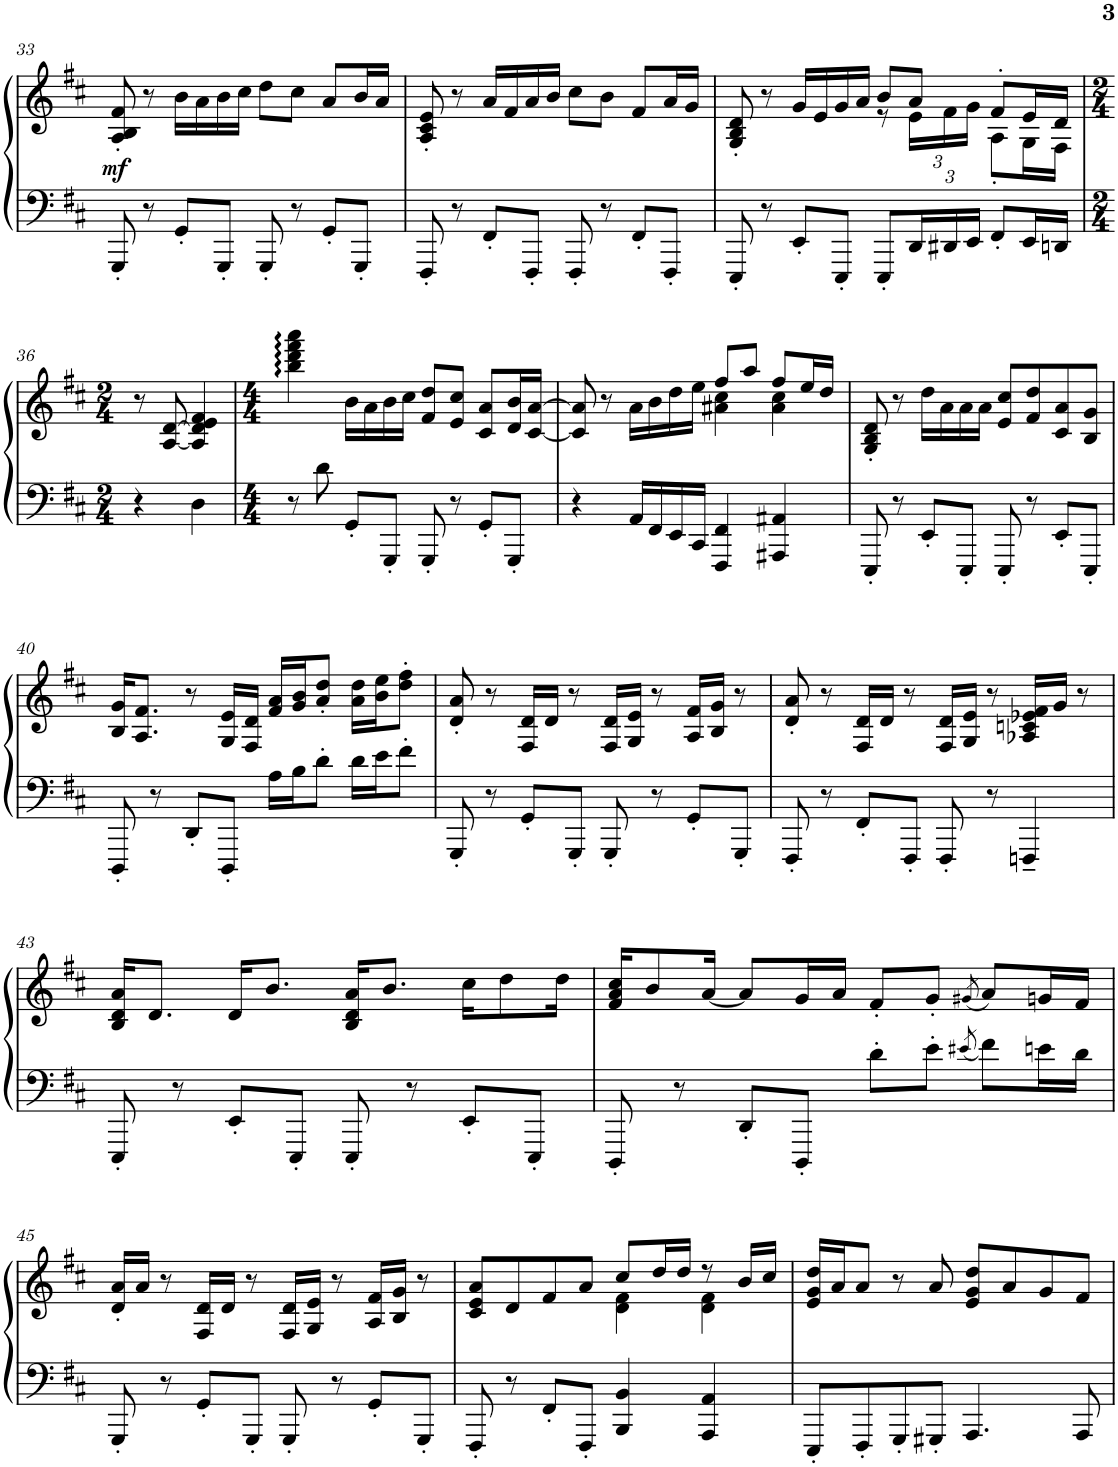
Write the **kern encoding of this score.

**kern	**kern	**dynam
*part1	*part1	*part1
*staff2	*staff1	*staff1/2
*I"Grand Piano	*	*
*I'Pno.	*	*
!!LO:PB:g=z
*clefF4	*clefG2	*
*k[f#c#]	*k[f#c#]	*
*M4/4	*M4/4	*
=33	=33	=33
!	!	!LO:DY:b
8GGG'/	8A/' 8B/' 8f#/'	mf
8r	8r	.
8GG'/L	16b\LL	.
.	16a\	.
8GGG'/J	16b\	.
.	16cc#\JJ	.
8GGG'/	8dd\L	.
8r	8cc#\J	.
8GG'/L	8a/L	.
8GGG'/J	16b/L	.
.	16a/JJ	.
=34	=34	=34
8FFF#'/	8A/' 8c#/' 8e/'	.
8r	8r	.
8FF#'/L	16a/LL	.
.	16f#/	.
8FFF#'/J	16a/	.
.	16b/JJ	.
8FFF#'/	8cc#\L	.
8r	8b\J	.
8FF#'/L	8f#/L	.
8FFF#'/J	16a/L	.
.	16g/JJ	.
=35	=35	=35
*	*^	*
8EEE'/	8G/' 8B/' 8d/'	2ryy	.
8r	8r	.	.
8EE'/L	16g/LL	.	.
.	16e/	.	.
8EEE'/J	16g/	.	.
.	16a/JJ	.	.
8EEE'/L	8b/L	8r	.
*Xbrackettup	*	*Xbrackettup	*
24DD/L	8a/J	24e\LL	.
24DD#X/	.	24f#\	.
24EE/JJ	.	24g\JJ	.
8FF#'/L	8f#'/L	8A'\L	.
16EE/L	16e/L	16G\L	.
16DDn/JJ	16d/JJ	16F#\JJ	.
*	*v	*v	*
!!LO:LB:g=z
=36	=36	=36
*M2/4	*M2/4	*
4r	8r	.
.	[8A/ [8d/	.
4D\	4A/] 4d/] 4e/ 4f#/	.
=37	=37	=37
*M4/4	*M4/4	*
8r	4bb\: 4ddd\: 4fff#\: 4aaa\:	.
8d\	.	.
8GG'/L	16b\LL	.
.	16a\	.
8GGG'/J	16b\	.
.	16cc#\JJ	.
8GGG'/	8f#/ 8dd/L	.
8r	8e/ 8cc#/J	.
8GG'/L	8c#/ 8a/L	.
8GGG'/J	16d/ 16b/L	.
.	[16c#/ [16a/JJ	.
=38	=38	=38
*	*^	*
4r	8c#/] 8a/]	2ryy	.
.	8r	.	.
16AA/LL	16a\LL	.	.
16FF#/	16b\	.	.
16EE/	16dd\	.	.
16CC#/JJ	16ee\JJ	.	.
4FFF#/ 4FF#/	8ff#/L	4a#X\ 4cc#\	.
.	8aa/J	.	.
4AAA#X/ 4AA#X/	8ff#/L	4a#\ 4cc#\	.
.	16ee/L	.	.
.	16dd/JJ	.	.
*	*v	*v	*
=39	=39	=39
8EEE'/	8G/' 8B/' 8d/'	.
8r	8r	.
8EE'/L	16dd\LL	.
.	16a\	.
8EEE'/J	16a\	.
.	16a\JJ	.
8EEE'/	8e/ 8cc#/L	.
8r	8f#/ 8dd/	.
8EE'/L	8c#/ 8a/	.
8EEE'/J	8B/ 8g/J	.
!!LO:LB:g=z
=40	=40	=40
8DDD'/	16B/ 16g/KL	.
.	8.A/ 8.f#/J	.
8r	.	.
8DD'/L	8r	.
8DDD'/J	16G/ 16e/LL	.
.	16F#/ 16d/JJ	.
16A\LL	16f#/ 16a/LL	.
16B\J	16g/ 16b/J	.
8d'\J	8a/' 8dd/'J	.
16d\LL	16a\ 16dd\LL	.
16e\J	16b\ 16ee\J	.
8f#'\J	8dd\' 8ff#\'J	.
=41	=41	=41
8GGG'/	8d/' 8a/'	.
8r	8r	.
8GG'/L	16F#/ 16d/LL	.
.	16d/JJ	.
8GGG'/J	8r	.
8GGG'/	16F#/ 16d/LL	.
.	16G/ 16e/JJ	.
8r	8r	.
8GG'/L	16A/ 16f#/LL	.
.	16B/ 16g/JJ	.
8GGG'/J	8r	.
=42	=42	=42
8FFF#'/	8d/' 8a/'	.
8r	8r	.
8FF#'/L	16F#/ 16d/LL	.
.	16d/JJ	.
8FFF#'/J	8r	.
8FFF#'/	16F#/ 16d/LL	.
.	16G/ 16e/JJ	.
8r	8r	.
4FFFn~/	16A-X/ 16cn/ 16e-X/ 16f#/LL	.
.	16g/JJ	.
.	8r	.
!!LO:LB:g=z
=43	=43	=43
8EEE'/	16B/ 16d/ 16a/KL	.
.	8.d/J	.
8r	.	.
8EE'/L	16d/KL	.
.	8.b/J	.
8EEE'/J	.	.
8EEE'/	16B/ 16d/ 16a/KL	.
.	8.b/J	.
8r	.	.
8EE'/L	16cc#\KL	.
.	8dd\	.
8EEE'/J	.	.
.	16dd\Jk	.
=44	=44	=44
8DDD'/	16f#/ 16a/ 16cc#/KL	.
.	8b/	.
8r	.	.
.	[16a/Jk	.
8DD'/L	8a/L]	.
8DDD'/J	16g/L	.
.	16a/JJ	.
8d'\L	8f#'/L	.
8e'\J	8g'/J	.
8qe#X/	(8qg#X/	.
8f#\L	8a/L)	.
16en\L	16gn/L	.
16d\JJ	16f#/JJ	.
!!LO:LB:g=z
=45	=45	=45
8GGG'/	16d/' 16a/'LL	.
.	16a/JJ	.
8r	8r	.
8GG'/L	16F#/ 16d/LL	.
.	16d/JJ	.
8GGG'/J	8r	.
8GGG'/	16F#/ 16d/LL	.
.	16G/ 16e/JJ	.
8r	8r	.
8GG'/L	16A/ 16f#/LL	.
.	16B/ 16g/JJ	.
8GGG'/J	8r	.
=46	=46	=46
*	*^	*
8FFF#'/	8c#/ 8e/ 8a/L	2ryy	.
8r	8d/	.	.
8FF#'/L	8f#/	.	.
8FFF#'/J	8a/J	.	.
4BBB/ 4BB/	8cc#/L	4d\ 4f#\	.
.	16dd/L	.	.
.	16dd/JJ	.	.
4AAA/ 4AA/	8r	4d\ 4f#\	.
.	16b/LL	.	.
.	16cc#/JJ	.	.
*	*v	*v	*
=47	=47	=47
8EEE'/L	16e/ 16g/ 16dd/LL	.
.	16a/J	.
8FFF#'/	8a/J	.
8GGG'/	8r	.
8GGG#X'/J	8a/	.
4.AAA/	8e/ 8g/ 8dd/L	.
.	8a/	.
.	8g/	.
8AAA/	8f#/J	.
=	=	=
*-	*-	*-
